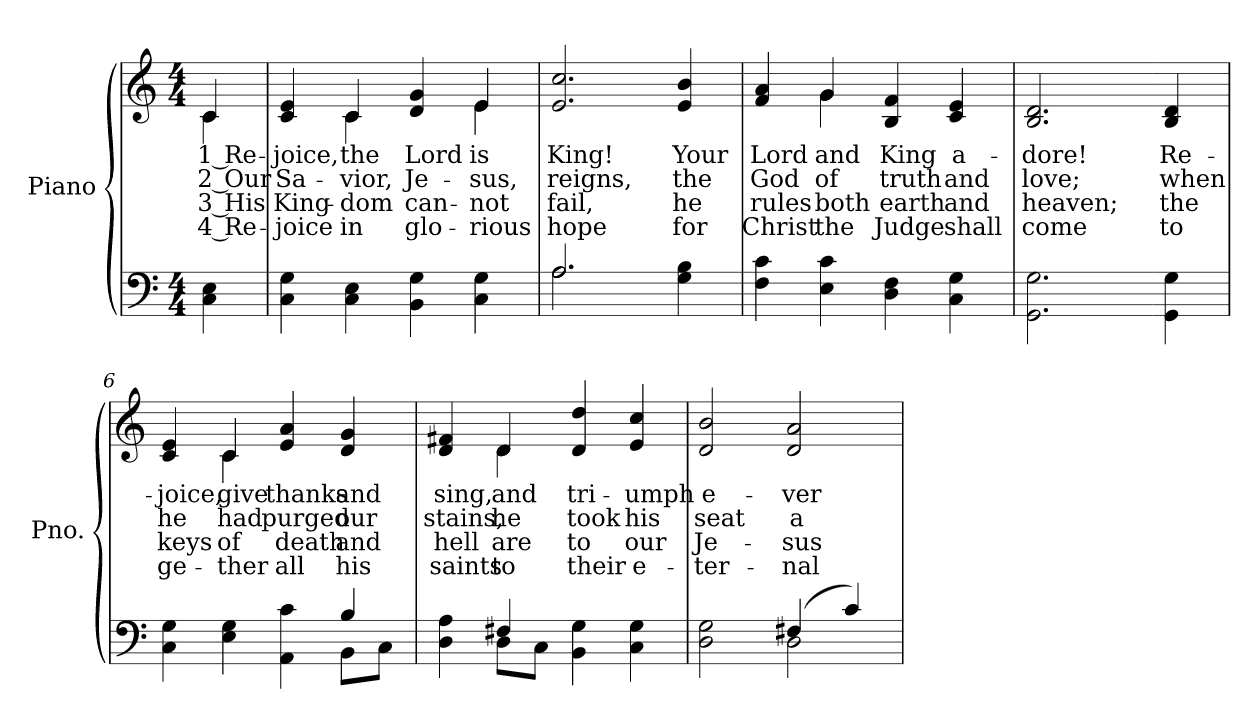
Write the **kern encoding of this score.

**kern	**kern	**text	**text	**text	**text
*part2	*part1	*part1	*part1	*part1	*part1
*staff2	*staff1	*staff1	*staff1	*staff1	*staff1
*I"Piano	*I"Piano	*	*	*	*
*I'Pno.	*I'Pno.	*	*	*	*
!!LO:PB:g=z
*clefF4	*clefG2	*	*	*	*
*k[]	*k[]	*	*	*	*
*C:	*C:	*	*	*	*
*M4/4	*M4/4	*	*	*	*
=	=	=	=	=	=
!	!	!LO:LY:b:color=#000000	!LO:LY:b:color=#000000	!LO:LY:b:color=#000000	!LO:LY:b:color=#000000
*	*^	*	*	*	*
4Ci\ 4Ei	4ci/	4ci\	1 Re-	2 Our	-3 His	4 Re-
=1	=1	=1	=1	=1	=1	=1
!	!	!	!LO:LY:b:color=#000000	!LO:LY:b:color=#000000	!LO:LY:b:color=#000000	!LO:LY:b:color=#000000
4Ci\ 4Gi	4ci/ 4ei	4ryy	-joice,	Sa-	King-	-joice
!	!	!	!LO:LY:b:color=#000000	!LO:LY:b:color=#000000	!LO:LY:b:color=#000000	!LO:LY:b:color=#000000
4Ci\ 4Ei	4ci/	4ci\	the	-vior,	dom	in
!	!	!	!LO:LY:b:color=#000000	!LO:LY:b:color=#000000	!LO:LY:b:color=#000000	!LO:LY:b:color=#000000
4BBi\ 4Gi	4di/ 4gi	4ryy	Lord	Je-	can-	-glo-
!	!	!	!LO:LY:b:color=#000000	!LO:LY:b:color=#000000	!LO:LY:b:color=#000000	!LO:LY:b:color=#000000
4Ci\ 4Gi	4ei/	4ei\	is	-sus,	-not	rious
*	*v	*v	*	*	*	*
=2	=2	=2	=2	=2	=2
*^	*	*	*	*	*
*	*	*^	*	*	*	*
!	!	!	!	!LO:LY:b:color=#000000	!LO:LY:b:color=#000000	!LO:LY:b:color=#000000	!LO:LY:b:color=#000000
*	*	*v	*v	*	*	*	*
2.Ai/	2.Ai\	2.ei/ 2.cci	King!	reigns,	fail,	hope
!	!	!	!LO:LY:b:color=#000000	!LO:LY:b:color=#000000	!LO:LY:b:color=#000000	!LO:LY:b:color=#000000
4Gi\ 4Bi	4ryy	4ei/ 4bi	Your	the	he	for
*v	*v	*	*	*	*	*
=3	=3	=3	=3	=3	=3
*^	*	*	*	*	*
!	!	!	!LO:LY:b:color=#000000	!LO:LY:b:color=#000000	!LO:LY:b:color=#000000	!LO:LY:b:color=#000000
*v	*v	*^	*	*	*	*
4Fi\ 4ci	4fi/ 4ai	4ryy	Lord	God	rules	Christ
!	!	!	!LO:LY:b:color=#000000	!LO:LY:b:color=#000000	!LO:LY:b:color=#000000	!LO:LY:b:color=#000000
4Ei\ 4ci	4gi/	4gi\	and	of	both	the
!	!	!	!LO:LY:b:color=#000000	!LO:LY:b:color=#000000	!LO:LY:b:color=#000000	!LO:LY:b:color=#000000
4Di\ 4Fi	4Bi/ 4fi	2ryy	King	truth	earth	Judge
!	!	!	!LO:LY:b:color=#000000	!LO:LY:b:color=#000000	!LO:LY:b:color=#000000	!LO:LY:b:color=#000000
4Ci\ 4Gi	4ci/ 4ei	.	a-	and	and	shall
*	*v	*v	*	*	*	*
=4	=4	=4	=4	=4	=4
!	!	!LO:LY:b:color=#000000	!LO:LY:b:color=#000000	!LO:LY:b:color=#000000	!LO:LY:b:color=#000000
2.GGi\ 2.Gi	2.Bi/ 2.di	-dore!	love;	heaven;	come
!!LO:LB:g=z
=5-	=5-	=5-	=5-	=5-	=5-
!	!	!LO:LY:b:color=#000000	!LO:LY:b:color=#000000	!LO:LY:b:color=#000000	!LO:LY:b:color=#000000
4GGi\ 4Gi	4Bi/ 4di	Re-	when	the	to
=6	=6	=6	=6	=6	=6
*^	*	*	*	*	*
!	!	!	!LO:LY:b:color=#000000	!LO:LY:b:color=#000000	!LO:LY:b:color=#000000	!LO:LY:b:color=#000000
*	*	*^	*	*	*	*
4Ci\ 4Gi	2.ryy	4ci/ 4ei	4ryy	-joice,	he	keys	ge-
!	!	!	!	!LO:LY:b:color=#000000	!LO:LY:b:color=#000000	!LO:LY:b:color=#000000	!LO:LY:b:color=#000000
4Ei\ 4Gi	.	4ci/	4ci\	give	had	-of	ther
!	!	!	!	!LO:LY:b:color=#000000	!LO:LY:b:color=#000000	!LO:LY:b:color=#000000	!LO:LY:b:color=#000000
4AAi\ 4ci	.	4ei/ 4ai	2ryy	thanks	purged	death	all
!	!	!	!	!LO:LY:b:color=#000000	!LO:LY:b:color=#000000	!LO:LY:b:color=#000000	!LO:LY:b:color=#000000
4Bi/	8BBi\L	4di/ 4gi	.	and	our	and	his
.	8Ci\J	.	.	.	.	.	.
=7	=7	=7	=7	=7	=7	=7	=7
!	!	!	!	!LO:LY:b:color=#000000	!LO:LY:b:color=#000000	!LO:LY:b:color=#000000	!LO:LY:b:color=#000000
4Di\ 4Ai	4ryy	4di/ 4f#Xi	4ryy	sing,	stains,	hell	saints
!	!	!	!	!LO:LY:b:color=#000000	!LO:LY:b:color=#000000	!LO:LY:b:color=#000000	!LO:LY:b:color=#000000
4F#Xi/	8Di\L	4di/	4di\	and	he	are	to
.	8Ci\J	.	.	.	.	.	.
!	!	!	!	!LO:LY:b:color=#000000	!LO:LY:b:color=#000000	!LO:LY:b:color=#000000	!LO:LY:b:color=#000000
4BBi\ 4Gi	2ryy	4di/ 4ddi	2ryy	tri-	took	to	their
!	!	!	!	!LO:LY:b:color=#000000	!LO:LY:b:color=#000000	!LO:LY:b:color=#000000	!LO:LY:b:color=#000000
4Ci\ 4Gi	.	4ei/ 4cci	.	-umph	his	our	e-
*	*	*v	*v	*	*	*	*
=8	=8	=8	=8	=8	=8	=8
!	!	!	!LO:LY:b:color=#000000	!LO:LY:b:color=#000000	!LO:LY:b:color=#000000	!LO:LY:b:color=#000000
2Di\ 2Gi	2ryy	2di/ 2bi	e-	seat	-Je-	-ter-
!	!	!	!LO:LY:b:color=#000000	!LO:LY:b:color=#000000	!LO:LY:b:color=#000000	!LO:LY:b:color=#000000
(4F#Xi/	2Di\	2di/ 2ai	-ver-	a-	-sus	nal
4ci/)	.	.	.	.	.	.
*v	*v	*	*	*	*	*
=	=	=	=	=	=
*-	*-	*-	*-	*-	*-
